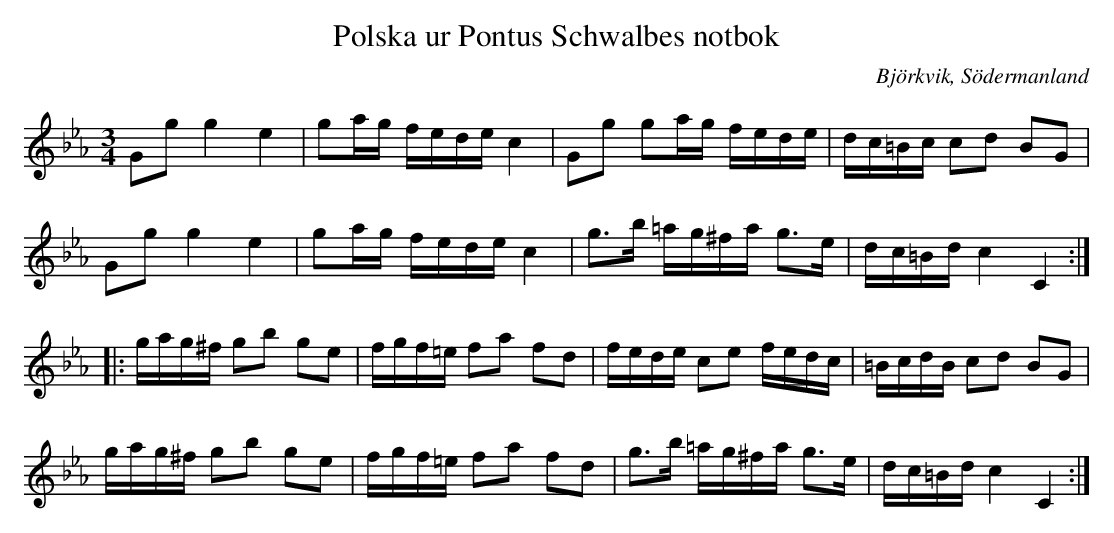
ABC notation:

X:1
T:Polska ur Pontus Schwalbes notbok
O:Björkvik, Södermanland
M:3/4
L:1/16
K:Cm
G2g2 g4 e4 | g2ag fede c4 | G2g2 g2ag fede | dc=Bc c2d2 B2G2 |
G2g2 g4 e4 | g2ag fede c4 | g2>b2 =ag^fa g2>e2 | dc=Bd c4 C4 ::
gag^f g2b2 g2e2 | fgf=e f2a2 f2d2 | fede c2e2 fedc | =BcdB c2d2 B2G2 |
gag^f g2b2 g2e2 | fgf=e f2a2 f2d2 | g2>b2 =ag^fa g2>e2 | dc=Bd c4 C4 :|
